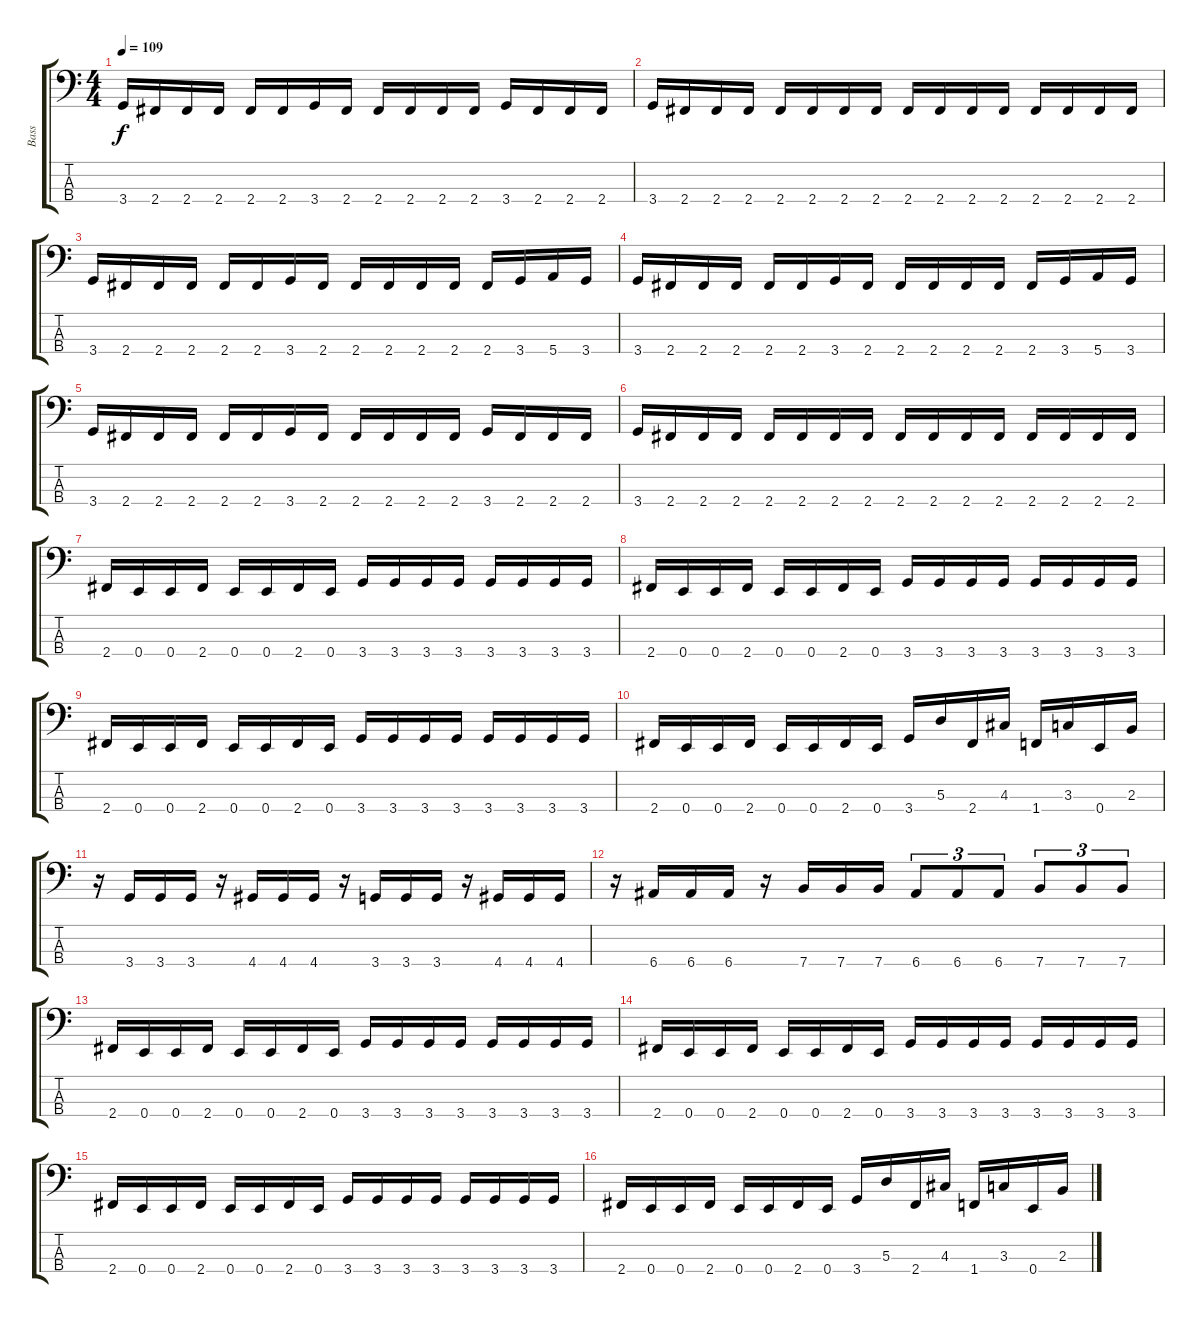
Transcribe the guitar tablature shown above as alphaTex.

\track ("Bass" "Bass") {instrument electricbasspick}
\staff {score tabs}
\tuning (G2 D2 A1 E1) {hide}
\ts (4 4)
\tempo 109
\clef f4
\ks c
3.4.16{dy f} 2.4.16 2.4.16 2.4.16 2.4.16 2.4.16 3.4.16 2.4.16 2.4.16 2.4.16 2.4.16 2.4.16 3.4.16 2.4.16 2.4.16 2.4.16 |
3.4.16 2.4.16 2.4.16 2.4.16 2.4.16 2.4.16 2.4.16 2.4.16 2.4.16 2.4.16 2.4.16 2.4.16 2.4.16 2.4.16 2.4.16 2.4.16 |
3.4.16 2.4.16 2.4.16 2.4.16 2.4.16 2.4.16 3.4.16 2.4.16 2.4.16 2.4.16 2.4.16 2.4.16 2.4.16 3.4.16 5.4.16 3.4.16 |
3.4.16 2.4.16 2.4.16 2.4.16 2.4.16 2.4.16 3.4.16 2.4.16 2.4.16 2.4.16 2.4.16 2.4.16 2.4.16 3.4.16 5.4.16 3.4.16 |
3.4.16 2.4.16 2.4.16 2.4.16 2.4.16 2.4.16 3.4.16 2.4.16 2.4.16 2.4.16 2.4.16 2.4.16 3.4.16 2.4.16 2.4.16 2.4.16 |
3.4.16 2.4.16 2.4.16 2.4.16 2.4.16 2.4.16 2.4.16 2.4.16 2.4.16 2.4.16 2.4.16 2.4.16 2.4.16 2.4.16 2.4.16 2.4.16 |
2.4.16 0.4.16 0.4.16 2.4.16 0.4.16 0.4.16 2.4.16 0.4.16 3.4.16 3.4.16 3.4.16 3.4.16 3.4.16 3.4.16 3.4.16 3.4.16 |
2.4.16 0.4.16 0.4.16 2.4.16 0.4.16 0.4.16 2.4.16 0.4.16 3.4.16 3.4.16 3.4.16 3.4.16 3.4.16 3.4.16 3.4.16 3.4.16 |
2.4.16 0.4.16 0.4.16 2.4.16 0.4.16 0.4.16 2.4.16 0.4.16 3.4.16 3.4.16 3.4.16 3.4.16 3.4.16 3.4.16 3.4.16 3.4.16 |
2.4.16 0.4.16 0.4.16 2.4.16 0.4.16 0.4.16 2.4.16 0.4.16 3.4.16 5.3.16 2.4.16 4.3.16 1.4.16 3.3.16 0.4.16 2.3.16 |
r.16 3.4.16 3.4.16 3.4.16 r.16 4.4.16 4.4.16 4.4.16 r.16 3.4.16 3.4.16 3.4.16 r.16 4.4.16 4.4.16 4.4.16 |
r.16 6.4.16 6.4.16 6.4.16 r.16 7.4.16 7.4.16 7.4.16 6.4.8{tu (3 2)} 6.4.8{tu (3 2)} 6.4.8{tu (3 2)} 7.4.8{tu (3 2)} 7.4.8{tu (3 2)} 7.4.8{tu (3 2)} |
2.4.16 0.4.16 0.4.16 2.4.16 0.4.16 0.4.16 2.4.16 0.4.16 3.4.16 3.4.16 3.4.16 3.4.16 3.4.16 3.4.16 3.4.16 3.4.16 |
2.4.16 0.4.16 0.4.16 2.4.16 0.4.16 0.4.16 2.4.16 0.4.16 3.4.16 3.4.16 3.4.16 3.4.16 3.4.16 3.4.16 3.4.16 3.4.16 |
2.4.16 0.4.16 0.4.16 2.4.16 0.4.16 0.4.16 2.4.16 0.4.16 3.4.16 3.4.16 3.4.16 3.4.16 3.4.16 3.4.16 3.4.16 3.4.16 |
2.4.16 0.4.16 0.4.16 2.4.16 0.4.16 0.4.16 2.4.16 0.4.16 3.4.16 5.3.16 2.4.16 4.3.16 1.4.16 3.3.16 0.4.16 2.3.16
